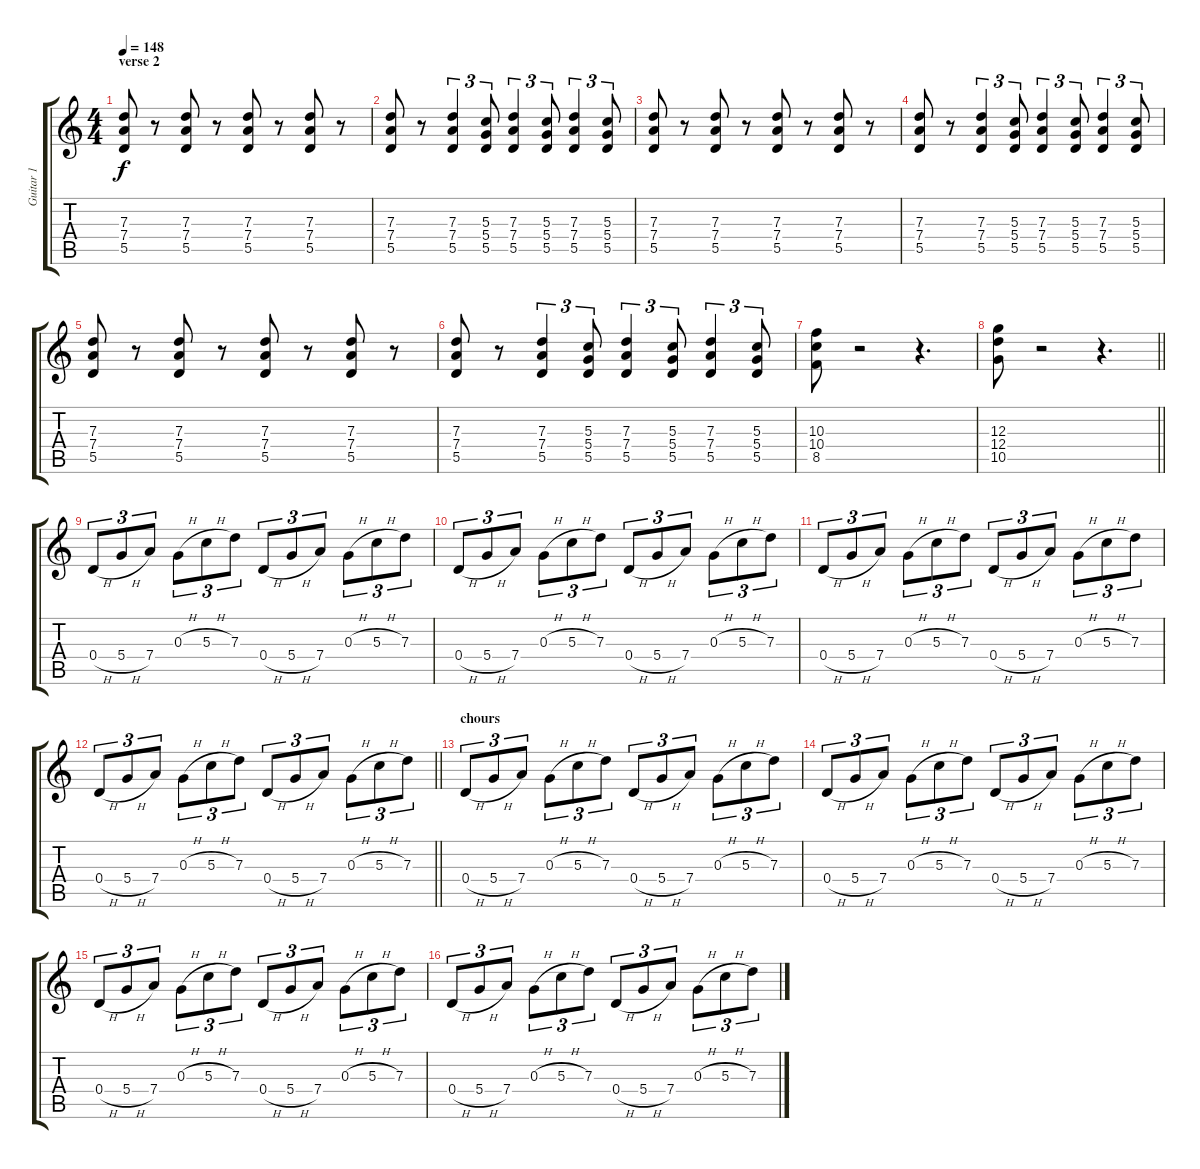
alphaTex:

\track ("Guitar 1" "Guitar 1") {instrument overdrivenguitar}
\staff {score tabs}
\tuning (E4 B3 G3 D3 A2 E2) {hide}
\ts (4 4)
\section ("" "verse 2")
\tempo 148
\clef g2
\ks c
(7.3 7.4 5.5).8{dy f} r.8 (7.3 7.4 5.5).8 r.8 (7.3 7.4 5.5).8 r.8 (7.3 7.4 5.5).8 r.8 |
(7.3 7.4 5.5).8 r.8 (7.3 7.4 5.5).4{tu (3 2)} (5.3 5.4 5.5).8{tu (3 2)} (7.3 7.4 5.5).4{tu (3 2)} (5.3 5.4 5.5).8{tu (3 2)} (7.3 7.4 5.5).4{tu (3 2)} (5.3 5.4 5.5).8{tu (3 2)} |
(7.3 7.4 5.5).8 r.8 (7.3 7.4 5.5).8 r.8 (7.3 7.4 5.5).8 r.8 (7.3 7.4 5.5).8 r.8 |
(7.3 7.4 5.5).8 r.8 (7.3 7.4 5.5).4{tu (3 2)} (5.3 5.4 5.5).8{tu (3 2)} (7.3 7.4 5.5).4{tu (3 2)} (5.3 5.4 5.5).8{tu (3 2)} (7.3 7.4 5.5).4{tu (3 2)} (5.3 5.4 5.5).8{tu (3 2)} |
(7.3 7.4 5.5).8 r.8 (7.3 7.4 5.5).8 r.8 (7.3 7.4 5.5).8 r.8 (7.3 7.4 5.5).8 r.8 |
(7.3 7.4 5.5).8 r.8 (7.3 7.4 5.5).4{tu (3 2)} (5.3 5.4 5.5).8{tu (3 2)} (7.3 7.4 5.5).4{tu (3 2)} (5.3 5.4 5.5).8{tu (3 2)} (7.3 7.4 5.5).4{tu (3 2)} (5.3 5.4 5.5).8{tu (3 2)} |
(10.3 10.4 8.5).8 r.2 r.4{d} |
\barLineRight lightlight
(12.3 12.4 10.5).8 r.2 r.4{d} |
0.4{h}.8{tu (3 2)} 5.4{h}.8{tu (3 2)} 7.4.8{tu (3 2)} 0.3{h}.8{tu (3 2)} 5.3{h}.8{tu (3 2)} 7.3.8{tu (3 2)} 0.4{h}.8{tu (3 2)} 5.4{h}.8{tu (3 2)} 7.4.8{tu (3 2)} 0.3{h}.8{tu (3 2)} 5.3{h}.8{tu (3 2)} 7.3.8{tu (3 2)} |
0.4{h}.8{tu (3 2)} 5.4{h}.8{tu (3 2)} 7.4.8{tu (3 2)} 0.3{h}.8{tu (3 2)} 5.3{h}.8{tu (3 2)} 7.3.8{tu (3 2)} 0.4{h}.8{tu (3 2)} 5.4{h}.8{tu (3 2)} 7.4.8{tu (3 2)} 0.3{h}.8{tu (3 2)} 5.3{h}.8{tu (3 2)} 7.3.8{tu (3 2)} |
0.4{h}.8{tu (3 2)} 5.4{h}.8{tu (3 2)} 7.4.8{tu (3 2)} 0.3{h}.8{tu (3 2)} 5.3{h}.8{tu (3 2)} 7.3.8{tu (3 2)} 0.4{h}.8{tu (3 2)} 5.4{h}.8{tu (3 2)} 7.4.8{tu (3 2)} 0.3{h}.8{tu (3 2)} 5.3{h}.8{tu (3 2)} 7.3.8{tu (3 2)} |
\barLineRight lightlight
0.4{h}.8{tu (3 2)} 5.4{h}.8{tu (3 2)} 7.4.8{tu (3 2)} 0.3{h}.8{tu (3 2)} 5.3{h}.8{tu (3 2)} 7.3.8{tu (3 2)} 0.4{h}.8{tu (3 2)} 5.4{h}.8{tu (3 2)} 7.4.8{tu (3 2)} 0.3{h}.8{tu (3 2)} 5.3{h}.8{tu (3 2)} 7.3.8{tu (3 2)} |
\section ("" "chours")
0.4{h}.8{tu (3 2)} 5.4{h}.8{tu (3 2)} 7.4.8{tu (3 2)} 0.3{h}.8{tu (3 2)} 5.3{h}.8{tu (3 2)} 7.3.8{tu (3 2)} 0.4{h}.8{tu (3 2)} 5.4{h}.8{tu (3 2)} 7.4.8{tu (3 2)} 0.3{h}.8{tu (3 2)} 5.3{h}.8{tu (3 2)} 7.3.8{tu (3 2)} |
0.4{h}.8{tu (3 2)} 5.4{h}.8{tu (3 2)} 7.4.8{tu (3 2)} 0.3{h}.8{tu (3 2)} 5.3{h}.8{tu (3 2)} 7.3.8{tu (3 2)} 0.4{h}.8{tu (3 2)} 5.4{h}.8{tu (3 2)} 7.4.8{tu (3 2)} 0.3{h}.8{tu (3 2)} 5.3{h}.8{tu (3 2)} 7.3.8{tu (3 2)} |
0.4{h}.8{tu (3 2)} 5.4{h}.8{tu (3 2)} 7.4.8{tu (3 2)} 0.3{h}.8{tu (3 2)} 5.3{h}.8{tu (3 2)} 7.3.8{tu (3 2)} 0.4{h}.8{tu (3 2)} 5.4{h}.8{tu (3 2)} 7.4.8{tu (3 2)} 0.3{h}.8{tu (3 2)} 5.3{h}.8{tu (3 2)} 7.3.8{tu (3 2)} |
0.4{h}.8{tu (3 2)} 5.4{h}.8{tu (3 2)} 7.4.8{tu (3 2)} 0.3{h}.8{tu (3 2)} 5.3{h}.8{tu (3 2)} 7.3.8{tu (3 2)} 0.4{h}.8{tu (3 2)} 5.4{h}.8{tu (3 2)} 7.4.8{tu (3 2)} 0.3{h}.8{tu (3 2)} 5.3{h}.8{tu (3 2)} 7.3.8{tu (3 2)}
